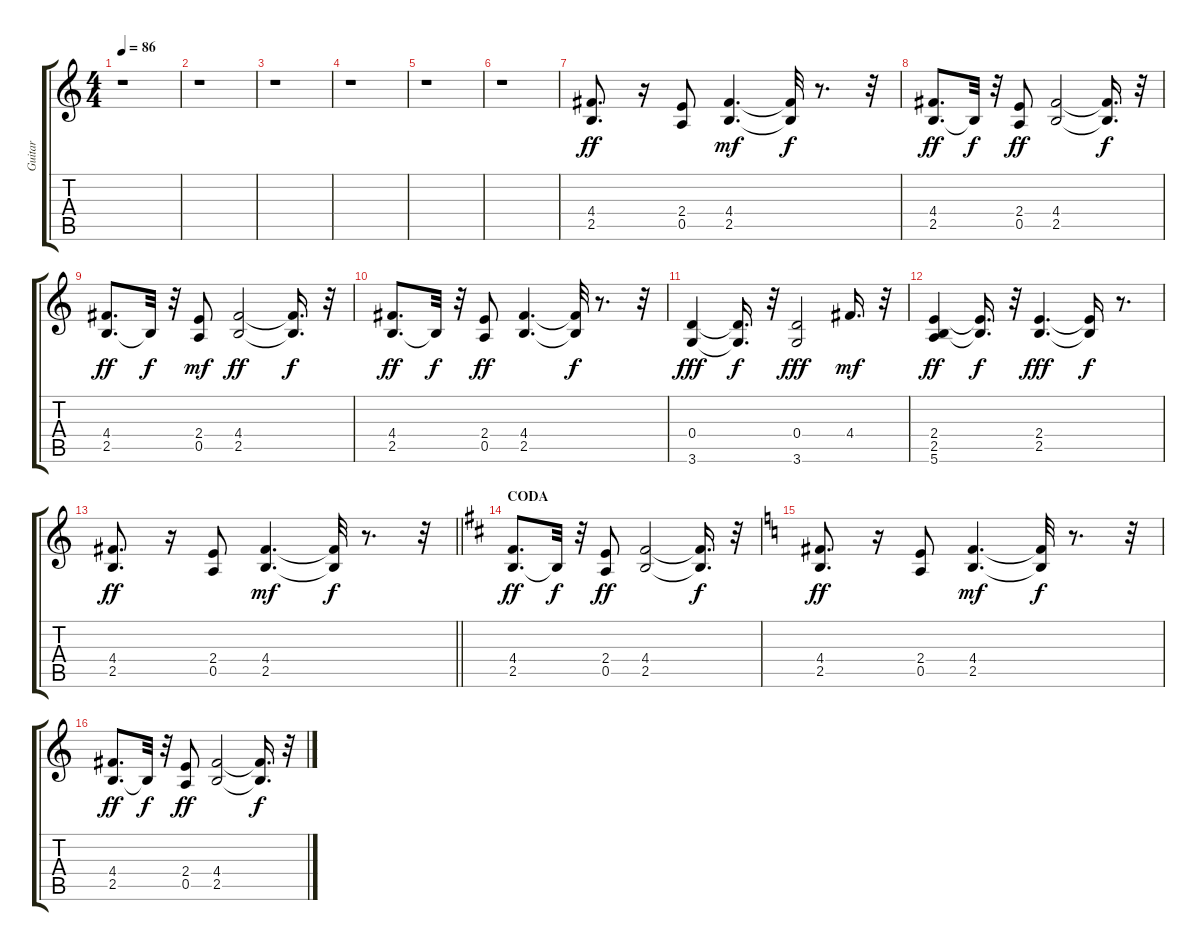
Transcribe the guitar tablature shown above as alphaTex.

\track ("Guitar" "Guitar") {instrument electricguitarclean}
\staff {score tabs}
\tuning (E4 B3 G3 D3 A2 E2) {hide}
\ts (4 4)
\tempo 86
\clef g2
\ks c
r.1{dy fff} |
r.1 |
r.1 |
r.1 |
r.1 |
r.1 |
(4.4 2.5).8{d dy ff} r.16 (2.4 0.5).8 (4.4 2.5).4{d dy mf} (4.4{t} 2.5{t}).32{dy f} r.8{d} r.32 |
(4.4 2.5).8{d dy ff} 2.5{t}.32{dy f} r.32 (2.4 0.5).8{dy ff} (4.4 2.5).2 (4.4{t} 2.5{t}).16{d dy f} r.32 |
(4.4 2.5).8{d dy ff} 2.5{t}.32{dy f} r.32 (2.4 0.5).8{dy mf} (4.4 2.5).2{dy ff} (4.4{t} 2.5{t}).16{d dy f} r.32 |
(4.4 2.5).8{d dy ff} 2.5{t}.32{dy f} r.32 (2.4 0.5).8{dy ff} (4.4 2.5).4{d} (4.4{t} 2.5{t}).32{dy f} r.8{d} r.32 |
(0.4 3.6).4{dy fff} (0.4{t} 3.6{t}).16{d dy f} r.32 (0.4 3.6).2{dy fff} 4.4.16{d dy mf} r.32 |
(2.4 2.5 5.6).4{dy ff} (2.4{t} 2.5{t}).16{d dy f} r.32 (2.4 2.5).4{d dy fff} (2.4{t} 2.5{t}).16{dy f} r.8{d} |
\barLineRight lightlight
(4.4 2.5).8{d dy ff} r.16 (2.4 0.5).8 (4.4 2.5).4{d dy mf} (4.4{t} 2.5{t}).32{dy f} r.8{d} r.32 |
\section ("" "CODA")
\ks d
(4.4 2.5).8{d dy ff} 2.5{t}.32{dy f} r.32 (2.4 0.5).8{dy ff} (4.4 2.5).2 (4.4{t} 2.5{t}).16{d dy f} r.32 |
\ks c
(4.4 2.5).8{d dy ff} r.16 (2.4 0.5).8 (4.4 2.5).4{d dy mf} (4.4{t} 2.5{t}).32{dy f} r.8{d} r.32 |
(4.4 2.5).8{d dy ff} 2.5{t}.32{dy f} r.32 (2.4 0.5).8{dy ff} (4.4 2.5).2 (4.4{t} 2.5{t}).16{d dy f} r.32
